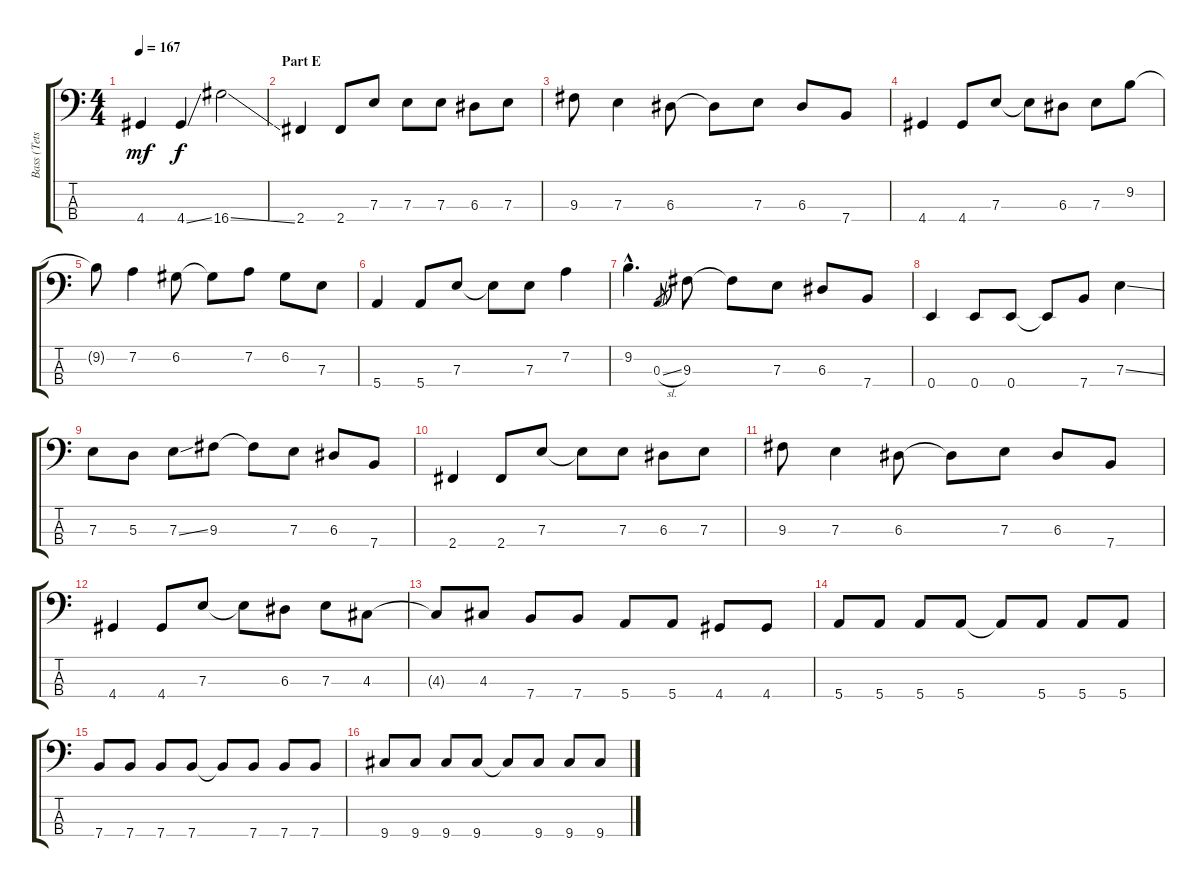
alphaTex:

\track ("Bass (Tetsu)" "Bass (Tets") {instrument electricbasspick}
\staff {score tabs}
\tuning (G2 D2 A1 E1) {hide}
\ts (4 4)
\tempo 167
\clef f4
\ks c
4.4.4{dy mf} 4.4{ss}.4{dy f} 16.4{ss}.2 |
\section ("" "Part E")
2.4.4 2.4.8 7.3.8 7.3.8 7.3.8 6.3.8 7.3.8 |
9.3.8 7.3.4 6.3.8 6.3{t}.8 7.3.8 6.3.8 7.4.8 |
4.4.4 4.4.8 7.3.8 7.3{t}.8 6.3.8 7.3.8 9.2.8 |
9.2{t}.8 7.2.4 6.2.8 6.2{t}.8 7.2.8 6.2.8 7.3.8 |
5.4.4 5.4.8 7.3.8 7.3{t}.8 7.3.8 7.2.4 |
9.2{hac}.4{d} 0.3{sl}.8{gr} 9.3.8 9.3{t}.8 7.3.8 6.3.8 7.4.8 |
0.4.4 0.4.8 0.4.8 0.4{t}.8 7.4.8 7.3{ss}.4 |
7.3.8 5.3.8 7.3{ss}.8 9.3.8 9.3{t}.8 7.3.8 6.3.8 7.4.8 |
2.4.4 2.4.8 7.3.8 7.3{t}.8 7.3.8 6.3.8 7.3.8 |
9.3.8 7.3.4 6.3.8 6.3{t}.8 7.3.8 6.3.8 7.4.8 |
4.4.4 4.4.8 7.3.8 7.3{t}.8 6.3.8 7.3.8 4.3.8 |
4.3{t}.8 4.3.8 7.4.8 7.4.8 5.4.8 5.4.8 4.4.8 4.4.8 |
5.4.8 5.4.8 5.4.8 5.4.8 5.4{t}.8 5.4.8 5.4.8 5.4.8 |
7.4.8 7.4.8 7.4.8 7.4.8 7.4{t}.8 7.4.8 7.4.8 7.4.8 |
9.4.8 9.4.8 9.4.8 9.4.8 9.4{t}.8 9.4.8 9.4.8 9.4.8
